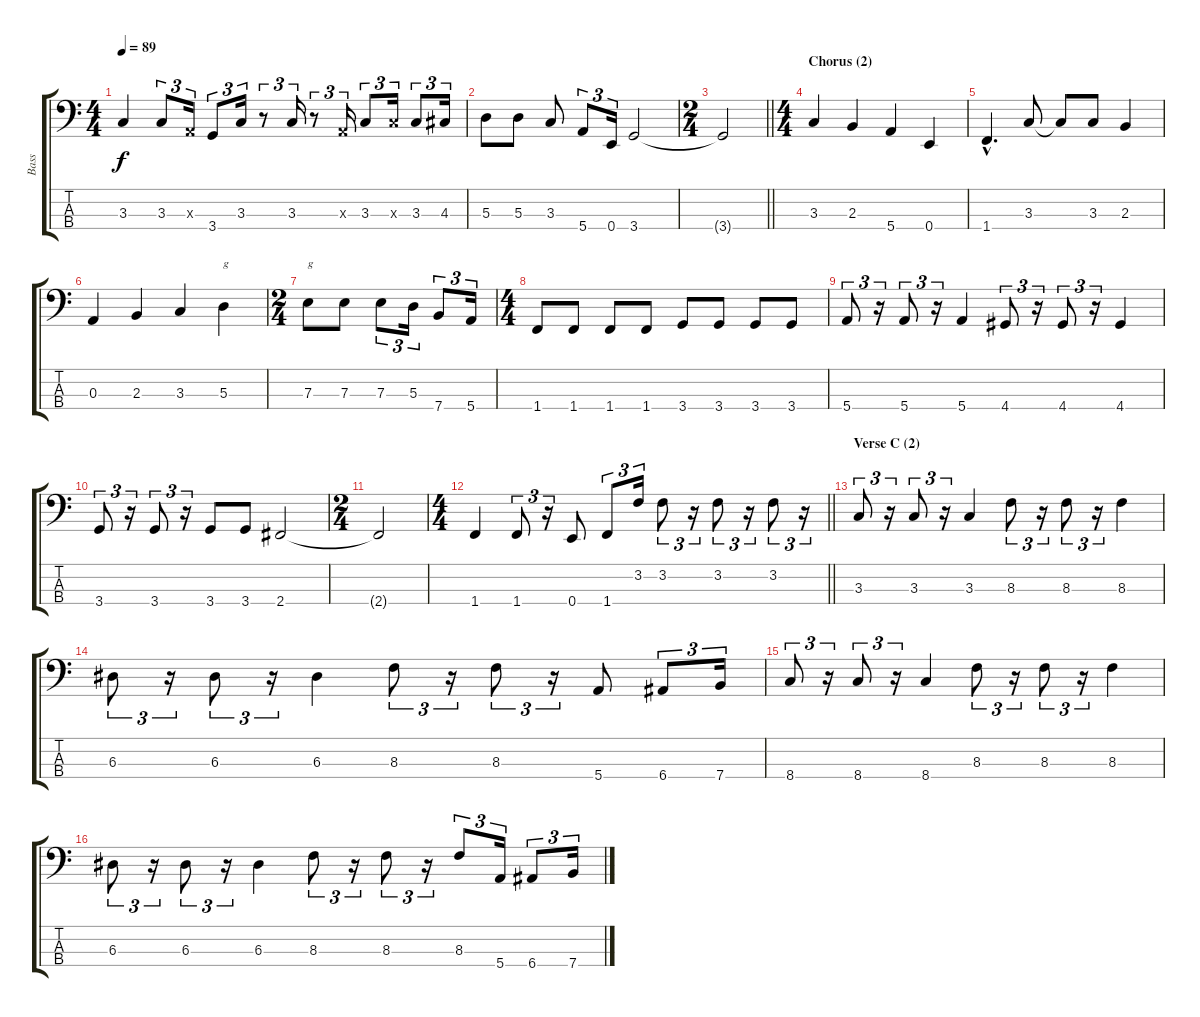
\track ("Bass" "Bass") {instrument electricbassfinger}
\staff {score tabs}
\tuning (G2 D2 A1 E1) {hide}
\ts (4 4)
\tempo 89
\clef f4
\ks c
3.3.4{dy f} 3.3.8{tu (3 2)} 0.3{x}.16{tu (3 2)} 3.4.8{tu (3 2)} 3.3.16{tu (3 2)} r.8{tu (3 2)} 3.3.16{tu (3 2)} r.8{tu (3 2)} 0.3{x}.16{tu (3 2)} 3.3.8{tu (3 2)} 3.3{x}.16{tu (3 2)} 3.3.8{tu (3 2)} 4.3.16{tu (3 2)} |
5.3.8 5.3.8 3.3.8 5.4.8{tu (3 2)} 0.4.16{tu (3 2)} 3.4.2 |
\ts (2 4)
\barLineRight lightlight
3.4{t}.2 |
\ts (4 4)
\section ("" "Chorus (2)")
3.3.4 2.3.4 5.4.4 0.4.4 |
1.4{hac}.4{d} 3.3.8 3.3{t}.8 3.3.8 2.3.4 |
0.3.4 2.3.4 3.3.4 5.3.4{txt "g"} |
\ts (2 4)
7.3.8{txt "g"} 7.3.8 7.3.8{tu (3 2)} 5.3.16{tu (3 2)} 7.4.8{tu (3 2)} 5.4.16{tu (3 2)} |
\ts (4 4)
1.4.8 1.4.8 1.4.8 1.4.8 3.4.8 3.4.8 3.4.8 3.4.8 |
5.4.8{tu (3 2)} r.16{tu (3 2)} 5.4.8{tu (3 2)} r.16{tu (3 2)} 5.4.4 4.4.8{tu (3 2)} r.16{tu (3 2)} 4.4.8{tu (3 2)} r.16{tu (3 2)} 4.4.4 |
3.4.8{tu (3 2)} r.16{tu (3 2)} 3.4.8{tu (3 2)} r.16{tu (3 2)} 3.4.8 3.4.8 2.4.2 |
\ts (2 4)
2.4{t}.2 |
\ts (4 4)
\barLineRight lightlight
1.4.4 1.4.8{tu (3 2)} r.16{tu (3 2)} 0.4.8 1.4.8{tu (3 2)} 3.2.16{tu (3 2)} 3.2.8{tu (3 2)} r.16{tu (3 2)} 3.2.8{tu (3 2)} r.16{tu (3 2)} 3.2.8{tu (3 2)} r.16{tu (3 2)} |
\section ("" "Verse C (2)")
3.3.8{tu (3 2)} r.16{tu (3 2)} 3.3.8{tu (3 2)} r.16{tu (3 2)} 3.3.4 8.3.8{tu (3 2)} r.16{tu (3 2)} 8.3.8{tu (3 2)} r.16{tu (3 2)} 8.3.4 |
6.3.8{tu (3 2)} r.16{tu (3 2)} 6.3.8{tu (3 2)} r.16{tu (3 2)} 6.3.4 8.3.8{tu (3 2)} r.16{tu (3 2)} 8.3.8{tu (3 2)} r.16{tu (3 2)} 5.4.8 6.4.8{tu (3 2)} 7.4.16{tu (3 2)} |
8.4.8{tu (3 2)} r.16{tu (3 2)} 8.4.8{tu (3 2)} r.16{tu (3 2)} 8.4.4 8.3.8{tu (3 2)} r.16{tu (3 2)} 8.3.8{tu (3 2)} r.16{tu (3 2)} 8.3.4 |
6.3.8{tu (3 2)} r.16{tu (3 2)} 6.3.8{tu (3 2)} r.16{tu (3 2)} 6.3.4 8.3.8{tu (3 2)} r.16{tu (3 2)} 8.3.8{tu (3 2)} r.16{tu (3 2)} 8.3.8{tu (3 2)} 5.4.16{tu (3 2)} 6.4.8{tu (3 2)} 7.4.16{tu (3 2)}
